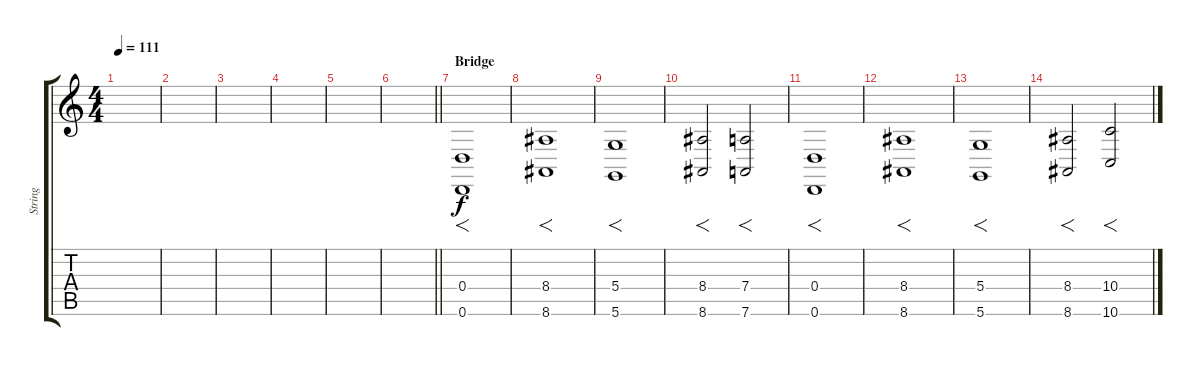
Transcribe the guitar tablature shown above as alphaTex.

\track ("String" "String") {instrument stringensemble1}
\staff {score tabs}
\tuning (E4 B3 G3 D3 A2 D2) {hide}
\ts (4 4)
\tempo 111
\clef g2
\ks c
|
|
|
|
|
\barLineRight lightlight
|
\section ("" "Bridge")
(0.4 0.6).1{f} |
(8.4 8.6).1{f} |
(5.4 5.6).1{f} |
(8.4 8.6).2{f} (7.4 7.6).2{f} |
(0.4 0.6).1{f} |
(8.4 8.6).1{f} |
(5.4 5.6).1{f} |
(8.4 8.6).2{f} (10.4 10.6).2{f}
